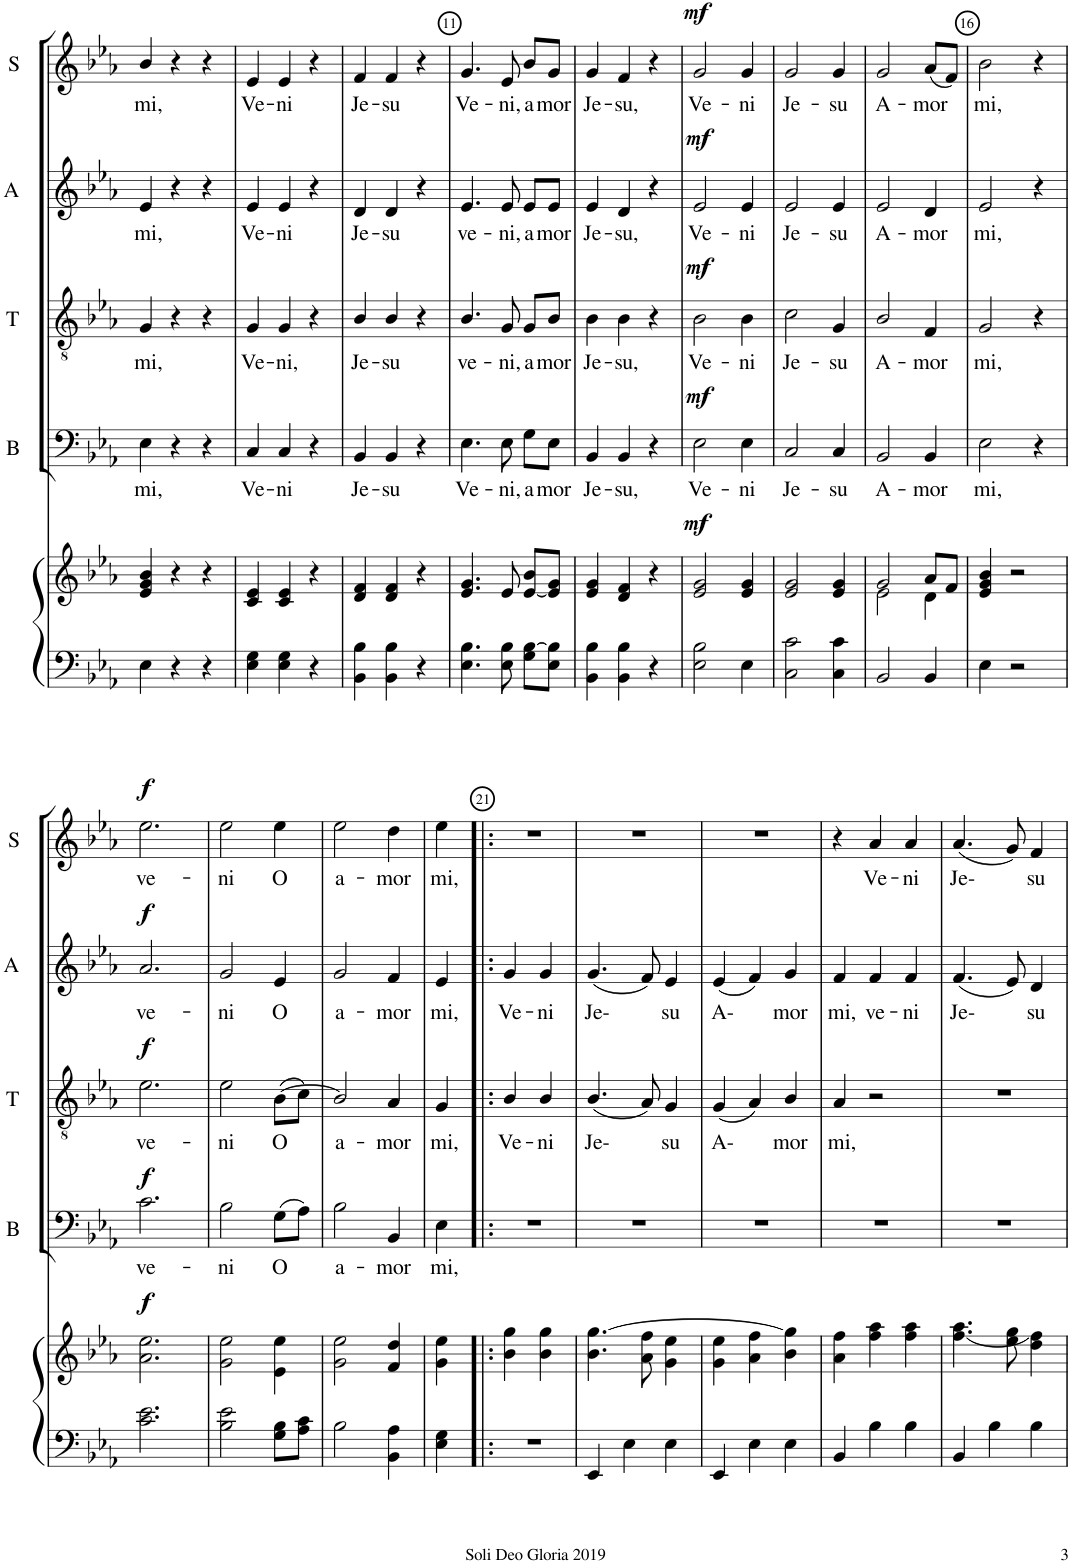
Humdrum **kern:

**kern	**kern	**dynam	**kern	**text	**dynam	**kern	**text	**dynam	**kern	**text	**dynam	**kern	**text	**dynam
*part5	*part5	*part5	*part4	*part4	*part4	*part3	*part3	*part3	*part2	*part2	*part2	*part1	*part1	*part1
*staff6	*staff5	*staff5/6	*staff4	*staff4	*staff4	*staff3	*staff3	*staff3	*staff2	*staff2	*staff2	*staff1	*staff1	*staff1
*I"Organ	*	*	*I"Bass	*	*	*I"Tenor	*	*	*I"Alto	*	*	*I"Soprano	*	*
*	*	*	*I'B	*	*	*I'T	*	*	*I'A	*	*	*I'S	*	*
!!LO:PB:g=z
*clefF4	*clefG2	*	*clefF4	*	*	*clefGv2	*	*	*clefG2	*	*	*clefG2	*	*
*k[b-e-a-]	*k[b-e-a-]	*	*k[b-e-a-]	*	*	*k[b-e-a-]	*	*	*k[b-e-a-]	*	*	*k[b-e-a-]	*	*
*E-:	*E-:	*	*E-:	*	*	*E-:	*	*	*E-:	*	*	*E-:	*	*
*M3/4	*M3/4	*	*M3/4	*	*	*M3/4	*	*	*M3/4	*	*	*M3/4	*	*
=8	=8	=8	=8	=8	=8	=8	=8	=8	=8	=8	=8	=8	=8	=8
*^	*^	*	*	*	*	*	*	*	*	*	*	*	*	*
!	!	!	!	!	!	!LO:LY:b	!	!	!LO:LY:b	!	!	!LO:LY:b	!	!	!LO:LY:b	!
4E-\	2.ryy	4e-/ 4g/ 4b-/	4ryy	.	4E-\	mi,	.	4G/	mi,	.	4e-/	mi,	.	4b-/	mi,	.
4r	.	4r	4ryy	.	4r	.	.	4r	.	.	4r	.	.	4r	.	.
4r	.	4r	4ryy	.	4r	.	.	4r	.	.	4r	.	.	4r	.	.
=9	=9	=9	=9	=9	=9	=9	=9	=9	=9	=9	=9	=9	=9	=9	=9	=9
!	!	!	!	!	!	!LO:LY:b	!	!	!LO:LY:b	!	!	!LO:LY:b	!	!	!LO:LY:b	!
4E-\ 4G\	2.ryy	4c/ 4e-/	4ryy	.	4C/	Ve-	.	4G/	Ve-	.	4e-/	Ve-	.	4e-/	Ve-	.
!	!	!	!	!	!	!LO:LY:b	!	!	!LO:LY:b	!	!	!LO:LY:b	!	!	!LO:LY:b	!
4E-\ 4G\	.	4c/ 4e-/	4ryy	.	4C/	-ni	.	4G/	-ni,	.	4e-/	-ni	.	4e-/	-ni	.
4r	.	4r	4ryy	.	4r	.	.	4r	.	.	4r	.	.	4r	.	.
=10	=10	=10	=10	=10	=10	=10	=10	=10	=10	=10	=10	=10	=10	=10	=10	=10
!	!	!	!	!	!	!LO:LY:b	!	!	!LO:LY:b	!	!	!LO:LY:b	!	!	!LO:LY:b	!
4BB-\ 4B-\	2.ryy	4d/ 4f/	4ryy	.	4BB-/	Je-	.	4B-/	Je-	.	4d/	Je-	.	4f/	Je-	.
!	!	!	!	!	!	!LO:LY:b	!	!	!LO:LY:b	!	!	!LO:LY:b	!	!	!LO:LY:b	!
4BB-\ 4B-\	.	4d/ 4f/	4ryy	.	4BB-/	-su	.	4B-/	-su	.	4d/	-su	.	4f/	-su	.
4r	.	4r	4ryy	.	4r	.	.	4r	.	.	4r	.	.	4r	.	.
*v	*v	*	*	*	*	*	*	*	*	*	*	*	*	*	*	*
=11	=11	=11	=11	=11	=11	=11	=11	=11	=11	=11	=11	=11	=11	=11	=11
!	!	!	!	!	!LO:LY:b	!	!	!LO:LY:b	!	!	!LO:LY:b	!	!	!LO:LY:b	!
*	*v	*v	*	*	*	*	*	*	*	*	*	*	*	*	*
4.E-\ 4.B-\	4.e-/ 4.g/	.	4.E-\	Ve-	.	4.B-/	ve-	.	4.e-/	ve-	.	4.g/	Ve-	.
!	!	!	!	!LO:LY:b	!	!	!LO:LY:b	!	!	!LO:LY:b	!	!	!LO:LY:b	!
8E-\ 8B-\	8e-/	.	8E-\	-ni,	.	8G/	-ni,	.	8e-/	-ni,	.	8e-/	-ni,	.
!	!	!	!	!LO:LY:b	!	!	!LO:LY:b	!	!	!LO:LY:b	!	!	!LO:LY:b	!
8G\ [8B-\L	[8e-/ 8b-/L	.	8G\L	a-	.	8G/L	a-	.	8e-/L	a-	.	8b-/L	a-	.
!	!	!	!	!LO:LY:b	!	!	!LO:LY:b	!	!	!LO:LY:b	!	!	!LO:LY:b	!
8E-\ 8B-\]J	8e-/] 8g/J	.	8E-\J	-mor	.	8B-/J	-mor	.	8e-/J	-mor	.	8g/J	-mor	.
=12	=12	=12	=12	=12	=12	=12	=12	=12	=12	=12	=12	=12	=12	=12
!	!	!	!	!LO:LY:b	!	!	!LO:LY:b	!	!	!LO:LY:b	!	!	!LO:LY:b	!
4BB-\ 4B-\	4e-/ 4g/	.	4BB-/	Je-	.	4B-\	Je-	.	4e-/	Je-	.	4g/	Je-	.
!	!	!	!	!LO:LY:b	!	!	!LO:LY:b	!	!	!LO:LY:b	!	!	!LO:LY:b	!
4BB-\ 4B-\	4d/ 4f/	.	4BB-/	-su,	.	4B-\	-su,	.	4d/	-su,	.	4f/	-su,	.
4r	4r	.	4r	.	.	4r	.	.	4r	.	.	4r	.	.
=13	=13	=13	=13	=13	=13	=13	=13	=13	=13	=13	=13	=13	=13	=13
!	!	!LO:DY:a	!	!LO:LY:b	!LO:DY:a	!	!LO:LY:b	!LO:DY:a	!	!LO:LY:b	!LO:DY:a	!	!LO:LY:b	!LO:DY:a
2E-\ 2B-\	2e-/ 2g/	mf	2E-\	Ve-	mf	2B-\	Ve-	mf	2e-/	Ve-	mf	2g/	Ve-	mf
!	!	!	!	!LO:LY:b	!	!	!LO:LY:b	!	!	!LO:LY:b	!	!	!LO:LY:b	!
4E-\	4e-/ 4g/	.	4E-\	-ni	.	4B-\	-ni	.	4e-/	-ni	.	4g/	-ni	.
=14	=14	=14	=14	=14	=14	=14	=14	=14	=14	=14	=14	=14	=14	=14
!	!	!	!	!LO:LY:b	!	!	!LO:LY:b	!	!	!LO:LY:b	!	!	!LO:LY:b	!
2C\ 2c\	2e-/ 2g/	.	2C/	Je-	.	2c\	Je-	.	2e-/	Je-	.	2g/	Je-	.
!	!	!	!	!LO:LY:b	!	!	!LO:LY:b	!	!	!LO:LY:b	!	!	!LO:LY:b	!
4C\ 4c\	4e-/ 4g/	.	4C/	-su	.	4G/	-su	.	4e-/	-su	.	4g/	-su	.
=15	=15	=15	=15	=15	=15	=15	=15	=15	=15	=15	=15	=15	=15	=15
*	*^	*	*	*	*	*	*	*	*	*	*	*	*	*
!	!	!	!	!	!LO:LY:b	!	!	!LO:LY:b	!	!	!LO:LY:b	!	!	!LO:LY:b	!
2BB-/	2g/	2e-\	.	2BB-/	A-	.	2B-/	A-	.	2e-/	A-	.	2g/	A-	.
!	!	!	!	!	!LO:LY:b	!	!	!LO:LY:b	!	!	!LO:LY:b	!	!	!LO:LY:b	!
4BB-/	8a-/L	4d\	.	4BB-/	-mor	.	4F/	-mor	.	4d/	-mor	.	(<8a-/L	-mor	.
.	8f/J	.	.	.	.	.	.	.	.	.	.	.	8f/J)	.	.
*	*v	*v	*	*	*	*	*	*	*	*	*	*	*	*	*
=16	=16	=16	=16	=16	=16	=16	=16	=16	=16	=16	=16	=16	=16	=16
!	!	!	!	!LO:LY:b	!	!	!LO:LY:b	!	!	!LO:LY:b	!	!	!LO:LY:b	!
4E-\	4e-/ 4g/ 4b-/	.	2E-\	mi,	.	2G/	mi,	.	2e-/	mi,	.	2b-\	mi,	.
2r	2r	.	.	.	.	.	.	.	.	.	.	.	.	.
.	.	.	4r	.	.	4r	.	.	4r	.	.	4r	.	.
!!LO:LB:g=z
=17	=17	=17	=17	=17	=17	=17	=17	=17	=17	=17	=17	=17	=17	=17
!	!	!LO:DY:a	!	!LO:LY:b	!LO:DY:a	!	!LO:LY:b	!LO:DY:a	!	!LO:LY:b	!LO:DY:a	!	!LO:LY:b	!LO:DY:a
2.c\ 2.e-\	2.a-\ 2.ee-\	f	2.c\	ve-	f	2.e-\	ve-	f	2.a-/	ve-	f	2.ee-\	ve-	f
=18	=18	=18	=18	=18	=18	=18	=18	=18	=18	=18	=18	=18	=18	=18
!	!	!	!	!LO:LY:b	!	!	!LO:LY:b	!	!	!LO:LY:b	!	!	!LO:LY:b	!
2B-\ 2e-\	2g\ 2ee-\	.	2B-\	-ni	.	2e-\	-ni	.	2g/	-ni	.	2ee-\	-ni	.
!	!	!	!	!LO:LY:b	!	!	!LO:LY:b	!	!	!LO:LY:b	!	!	!LO:LY:b	!
8G\ 8B-\L	4e-\ 4ee-\	.	(>8G\L	O	.	(>[8B-\L	O	.	4e-/	O	.	4ee-\	O	.
8A-\ 8c\J	.	.	8A-\J)	.	.	8c\J)	.	.	.	.	.	.	.	.
=19	=19	=19	=19	=19	=19	=19	=19	=19	=19	=19	=19	=19	=19	=19
!	!	!	!	!LO:LY:b	!	!	!LO:LY:b	!	!	!LO:LY:b	!	!	!LO:LY:b	!
2B-\	2g\ 2ee-\	.	2B-\	a-	.	2B-/]	a-	.	2g/	a-	.	2ee-\	a-	.
!	!	!	!	!LO:LY:b	!	!	!LO:LY:b	!	!	!LO:LY:b	!	!	!LO:LY:b	!
4BB-\ 4A-\	4f/ 4dd/	.	4BB-/	-mor	.	4A-/	-mor	.	4f/	-mor	.	4dd\	-mor	.
=20	=20	=20	=20	=20	=20	=20	=20	=20	=20	=20	=20	=20	=20	=20
!	!	!	!	!LO:LY:b	!	!	!LO:LY:b	!	!	!LO:LY:b	!	!	!LO:LY:b	!
4E-\ 4G\	4g\ 4ee-\	.	4E-\	mi,	.	4G/	mi,	.	4e-/	mi,	.	4ee-\	mi,	.
=21!|:	=21!|:	=21!|:	=21!|:	=21!|:	=21!|:	=21!|:	=21!|:	=21!|:	=21!|:	=21!|:	=21!|:	=21!|:	=21!|:	=21!|:
!	!	!	!	!	!	!	!LO:LY:b	!	!	!LO:LY:b	!	!	!	!
2.r	4b-\ 4gg\	.	2.r	.	.	4B-/	Ve-	.	4g/	Ve-	.	2.r	.	.
!	!	!	!	!	!	!	!LO:LY:b	!	!	!LO:LY:b	!	!	!	!
.	4b-\ 4gg\	.	.	.	.	4B-/	-ni	.	4g/	-ni	.	.	.	.
.	4ryy	.	.	.	.	4ryy	.	.	4ryy	.	.	.	.	.
=22	=22	=22	=22	=22	=22	=22	=22	=22	=22	=22	=22	=22	=22	=22
!	!	!	!	!	!	!	!LO:LY:b	!	!	!LO:LY:b	!	!	!	!
4EE-/	4.b-\ [4.gg\	.	2.r	.	.	(<4.B-/	Je-	.	(<4.g/	Je-	.	2.r	.	.
4E-\	.	.	.	.	.	.	.	.	.	.	.	.	.	.
.	8a-\ 8ff\	.	.	.	.	8A-/)	.	.	8f/)	.	.	.	.	.
!	!	!	!	!	!	!	!LO:LY:b	!	!	!LO:LY:b	!	!	!	!
4E-\	4g\ 4ee-\	.	.	.	.	4G/	su	.	4e-/	su	.	.	.	.
=23	=23	=23	=23	=23	=23	=23	=23	=23	=23	=23	=23	=23	=23	=23
!	!	!	!	!	!	!	!LO:LY:b	!	!	!LO:LY:b	!	!	!	!
4EE-/	4g\ 4ee-\	.	2.r	.	.	(<4G/	A-	.	(<4e-/	A-	.	2.r	.	.
4E-\	4a-\ 4ff\	.	.	.	.	4A-/)	.	.	4f/)	.	.	.	.	.
!	!	!	!	!	!	!	!LO:LY:b	!	!	!LO:LY:b	!	!	!	!
4E-\	4b-\ 4gg\]	.	.	.	.	4B-/	mor	.	4g/	mor	.	.	.	.
=24	=24	=24	=24	=24	=24	=24	=24	=24	=24	=24	=24	=24	=24	=24
!	!	!	!	!	!	!	!LO:LY:b	!	!	!LO:LY:b	!	!	!	!
4BB-/	4a-\ 4ff\	.	2.r	.	.	4A-/	mi,	.	4f/	mi,	.	4r	.	.
!	!	!	!	!	!	!	!	!	!	!LO:LY:b	!	!	!LO:LY:b	!
4B-\	4ff\ 4aa-\	.	.	.	.	2r	.	.	4f/	ve-	.	4a-/	Ve-	.
!	!	!	!	!	!	!	!	!	!	!LO:LY:b	!	!	!LO:LY:b	!
4B-\	4ff\ 4aa-\	.	.	.	.	.	.	.	4f/	-ni	.	4a-/	-ni	.
=25	=25	=25	=25	=25	=25	=25	=25	=25	=25	=25	=25	=25	=25	=25
!	!	!	!	!	!	!	!	!	!	!LO:LY:b	!	!	!LO:LY:b	!
4BB-/	[4.ff\ 4.aa-\	.	2.r	.	.	2.r	.	.	(<4.f/	Je-	.	(<4.a-/	Je-	.
4B-\	.	.	.	.	.	.	.	.	.	.	.	.	.	.
.	8ee-\ 8gg\	.	.	.	.	.	.	.	8e-/)	.	.	8g/)	.	.
!	!	!	!	!	!	!	!	!	!	!LO:LY:b	!	!	!LO:LY:b	!
4B-\	4dd\ 4ff\]	.	.	.	.	.	.	.	4d/	su	.	4f/	su	.
=	=	=	=	=	=	=	=	=	=	=	=	=	=	=
*-	*-	*-	*-	*-	*-	*-	*-	*-	*-	*-	*-	*-	*-	*-
